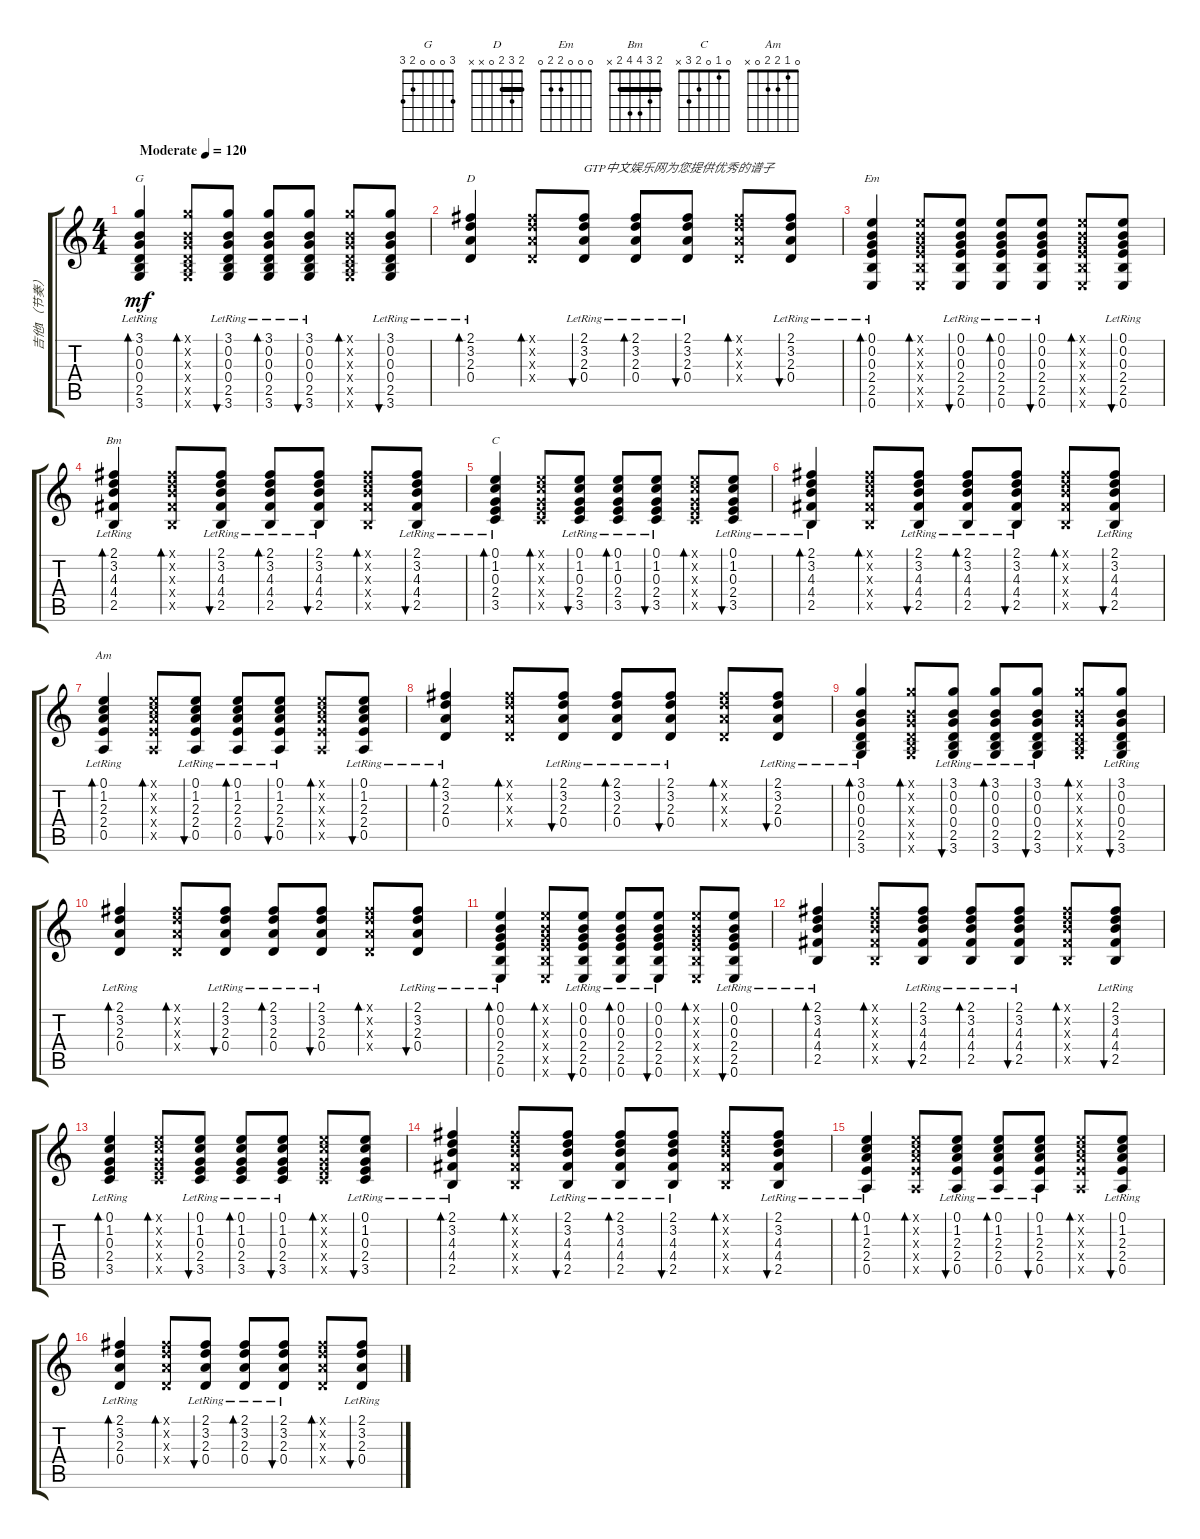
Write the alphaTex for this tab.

\track ("吉他Ⅰ（节奏）" "吉他Ⅰ（节奏）") {instrument acousticguitarsteel}
\staff {score tabs}
\tuning (E4 B3 G3 D3 A2 E2) {hide}
\chord ("G" 3 0 0 0 2 3)
\chord ("D" 2 3 2 0 x x) {barre 2}
\chord ("Em" 0 0 0 2 2 0)
\chord ("Bm" 2 3 4 4 2 x) {barre 2}
\chord ("C" 0 1 0 2 3 x)
\chord ("Am" 0 1 2 2 0 x)
\ts (4 4)
\tempo (120 "Moderate")
\clef g2
\ks c
(3.1{lr} 0.2{lr} 0.3{lr} 0.4{lr} 2.5{lr} 3.6{lr}).4{bd 30 ch "G" dy mf instrument acousticguitarsteel} (3.1{x} 0.2{x} 0.3{x} 0.4{x} 2.5{x} 3.6{x}).8{bd 30} (3.1{lr} 0.2{lr} 0.3{lr} 0.4{lr} 2.5{lr} 3.6{lr}).8{bu 30} (3.1{lr} 0.2{lr} 0.3{lr} 0.4{lr} 2.5{lr} 3.6{lr}).8{bd 30} (3.1{lr} 0.2{lr} 0.3{lr} 0.4{lr} 2.5{lr} 3.6{lr}).8{bu 30} (3.1{x} 0.2{x} 0.3{x} 0.4{x} 2.5{x} 3.6{x}).8{bd 30} (3.1{lr} 0.2{lr} 0.3{lr} 0.4{lr} 2.5{lr} 3.6{lr}).8{bu 30} |
(2.1{lr} 3.2{lr} 2.3{lr} 0.4{lr}).4{bd 30 ch "D"} (2.1{x} 3.2{x} 2.3{x} 0.4{x}).8{bd 30} (2.1{lr} 3.2{lr} 2.3{lr} 0.4{lr}).8{bu 30 txt "GTP中文娱乐网为您提供优秀的谱子"} (2.1{lr} 3.2{lr} 2.3{lr} 0.4{lr}).8{bd 30} (2.1{lr} 3.2{lr} 2.3{lr} 0.4{lr}).8{bu 30} (2.1{x} 3.2{x} 2.3{x} 0.4{x}).8{bd 30} (2.1{lr} 3.2{lr} 2.3{lr} 0.4{lr}).8{bu 30} |
(0.1{lr} 0.2{lr} 0.3{lr} 2.4{lr} 2.5{lr} 0.6{lr}).4{bd 30 ch "Em"} (0.1{x} 0.2{x} 0.3{x} 2.4{x} 2.5{x} 0.6{x}).8{bd 30} (0.1{lr} 0.2{lr} 0.3{lr} 2.4{lr} 2.5{lr} 0.6{lr}).8{bu 30} (0.1{lr} 0.2{lr} 0.3{lr} 2.4{lr} 2.5{lr} 0.6{lr}).8{bd 30} (0.1{lr} 0.2{lr} 0.3{lr} 2.4{lr} 2.5{lr} 0.6{lr}).8{bu 30} (0.1{x} 0.2{x} 0.3{x} 2.4{x} 2.5{x} 0.6{x}).8{bd 30} (0.1{lr} 0.2{lr} 0.3{lr} 2.4{lr} 2.5{lr} 0.6{lr}).8{bu 30} |
(2.1{lr} 3.2{lr} 4.3{lr} 4.4{lr} 2.5{lr}).4{bd 30 ch "Bm"} (2.1{x} 3.2{x} 4.3{x} 4.4{x} 2.5{x}).8{bd 30} (2.1{lr} 3.2{lr} 4.3{lr} 4.4{lr} 2.5{lr}).8{bu 30} (2.1{lr} 3.2{lr} 4.3{lr} 4.4{lr} 2.5{lr}).8{bd 30} (2.1{lr} 3.2{lr} 4.3{lr} 4.4{lr} 2.5{lr}).8{bu 30} (2.1{x} 3.2{x} 4.3{x} 4.4{x} 2.5{x}).8{bd 30} (2.1{lr} 3.2{lr} 4.3{lr} 4.4{lr} 2.5{lr}).8{bu 30} |
(0.1{lr} 1.2{lr} 0.3{lr} 2.4{lr} 3.5{lr}).4{bd 30 ch "C"} (0.1{x} 1.2{x} 0.3{x} 2.4{x} 3.5{x}).8{bd 30} (0.1{lr} 1.2{lr} 0.3{lr} 2.4{lr} 3.5{lr}).8{bu 30} (0.1{lr} 1.2{lr} 0.3{lr} 2.4{lr} 3.5{lr}).8{bd 30} (0.1{lr} 1.2{lr} 0.3{lr} 2.4{lr} 3.5{lr}).8{bu 30} (0.1{x} 1.2{x} 0.3{x} 2.4{x} 3.5{x}).8{bd 30} (0.1{lr} 1.2{lr} 0.3{lr} 2.4{lr} 3.5{lr}).8{bu 30} |
(2.1{lr} 3.2{lr} 4.3{lr} 4.4{lr} 2.5{lr}).4{bd 30} (2.1{x} 3.2{x} 4.3{x} 4.4{x} 2.5{x}).8{bd 30} (2.1{lr} 3.2{lr} 4.3{lr} 4.4{lr} 2.5{lr}).8{bu 30} (2.1{lr} 3.2{lr} 4.3{lr} 4.4{lr} 2.5{lr}).8{bd 30} (2.1{lr} 3.2{lr} 4.3{lr} 4.4{lr} 2.5{lr}).8{bu 30} (2.1{x} 3.2{x} 4.3{x} 4.4{x} 2.5{x}).8{bd 30} (2.1{lr} 3.2{lr} 4.3{lr} 4.4{lr} 2.5{lr}).8{bu 30} |
(0.1{lr} 1.2{lr} 2.3{lr} 2.4{lr} 0.5{lr}).4{bd 30 ch "Am"} (0.1{x} 1.2{x} 2.3{x} 2.4{x} 0.5{x}).8{bd 30} (0.1{lr} 1.2{lr} 2.3{lr} 2.4{lr} 0.5{lr}).8{bu 30} (0.1{lr} 1.2{lr} 2.3{lr} 2.4{lr} 0.5{lr}).8{bd 30} (0.1{lr} 1.2{lr} 2.3{lr} 2.4{lr} 0.5{lr}).8{bu 30} (0.1{x} 1.2{x} 2.3{x} 2.4{x} 0.5{x}).8{bd 30} (0.1{lr} 1.2{lr} 2.3{lr} 2.4{lr} 0.5{lr}).8{bu 30} |
(2.1{lr} 3.2{lr} 2.3{lr} 0.4{lr}).4{bd 30} (2.1{x} 3.2{x} 2.3{x} 0.4{x}).8{bd 30} (2.1{lr} 3.2{lr} 2.3{lr} 0.4{lr}).8{bu 30} (2.1{lr} 3.2{lr} 2.3{lr} 0.4{lr}).8{bd 30} (2.1{lr} 3.2{lr} 2.3{lr} 0.4{lr}).8{bu 30} (2.1{x} 3.2{x} 2.3{x} 0.4{x}).8{bd 30} (2.1{lr} 3.2{lr} 2.3{lr} 0.4{lr}).8{bu 30} |
(3.1{lr} 0.2{lr} 0.3{lr} 0.4{lr} 2.5{lr} 3.6{lr}).4{bd 30} (3.1{x} 0.2{x} 0.3{x} 0.4{x} 2.5{x} 3.6{x}).8{bd 30} (3.1{lr} 0.2{lr} 0.3{lr} 0.4{lr} 2.5{lr} 3.6{lr}).8{bu 30} (3.1{lr} 0.2{lr} 0.3{lr} 0.4{lr} 2.5{lr} 3.6{lr}).8{bd 30} (3.1{lr} 0.2{lr} 0.3{lr} 0.4{lr} 2.5{lr} 3.6{lr}).8{bu 30} (3.1{x} 0.2{x} 0.3{x} 0.4{x} 2.5{x} 3.6{x}).8{bd 30} (3.1{lr} 0.2{lr} 0.3{lr} 0.4{lr} 2.5{lr} 3.6{lr}).8{bu 30} |
(2.1{lr} 3.2{lr} 2.3{lr} 0.4{lr}).4{bd 30} (2.1{x} 3.2{x} 2.3{x} 0.4{x}).8{bd 30} (2.1{lr} 3.2{lr} 2.3{lr} 0.4{lr}).8{bu 30} (2.1{lr} 3.2{lr} 2.3{lr} 0.4{lr}).8{bd 30} (2.1{lr} 3.2{lr} 2.3{lr} 0.4{lr}).8{bu 30} (2.1{x} 3.2{x} 2.3{x} 0.4{x}).8{bd 30} (2.1{lr} 3.2{lr} 2.3{lr} 0.4{lr}).8{bu 30} |
(0.1{lr} 0.2{lr} 0.3{lr} 2.4{lr} 2.5{lr} 0.6{lr}).4{bd 30} (0.1{x} 0.2{x} 0.3{x} 2.4{x} 2.5{x} 0.6{x}).8{bd 30} (0.1{lr} 0.2{lr} 0.3{lr} 2.4{lr} 2.5{lr} 0.6{lr}).8{bu 30} (0.1{lr} 0.2{lr} 0.3{lr} 2.4{lr} 2.5{lr} 0.6{lr}).8{bd 30} (0.1{lr} 0.2{lr} 0.3{lr} 2.4{lr} 2.5{lr} 0.6{lr}).8{bu 30} (0.1{x} 0.2{x} 0.3{x} 2.4{x} 2.5{x} 0.6{x}).8{bd 30} (0.1{lr} 0.2{lr} 0.3{lr} 2.4{lr} 2.5{lr} 0.6{lr}).8{bu 30} |
(2.1{lr} 3.2{lr} 4.3{lr} 4.4{lr} 2.5{lr}).4{bd 30} (2.1{x} 3.2{x} 4.3{x} 4.4{x} 2.5{x}).8{bd 30} (2.1{lr} 3.2{lr} 4.3{lr} 4.4{lr} 2.5{lr}).8{bu 30} (2.1{lr} 3.2{lr} 4.3{lr} 4.4{lr} 2.5{lr}).8{bd 30} (2.1{lr} 3.2{lr} 4.3{lr} 4.4{lr} 2.5{lr}).8{bu 30} (2.1{x} 3.2{x} 4.3{x} 4.4{x} 2.5{x}).8{bd 30} (2.1{lr} 3.2{lr} 4.3{lr} 4.4{lr} 2.5{lr}).8{bu 30} |
(0.1{lr} 1.2{lr} 0.3{lr} 2.4{lr} 3.5{lr}).4{bd 30} (0.1{x} 1.2{x} 0.3{x} 2.4{x} 3.5{x}).8{bd 30} (0.1{lr} 1.2{lr} 0.3{lr} 2.4{lr} 3.5{lr}).8{bu 30} (0.1{lr} 1.2{lr} 0.3{lr} 2.4{lr} 3.5{lr}).8{bd 30} (0.1{lr} 1.2{lr} 0.3{lr} 2.4{lr} 3.5{lr}).8{bu 30} (0.1{x} 1.2{x} 0.3{x} 2.4{x} 3.5{x}).8{bd 30} (0.1{lr} 1.2{lr} 0.3{lr} 2.4{lr} 3.5{lr}).8{bu 30} |
(2.1{lr} 3.2{lr} 4.3{lr} 4.4{lr} 2.5{lr}).4{bd 30} (2.1{x} 3.2{x} 4.3{x} 4.4{x} 2.5{x}).8{bd 30} (2.1{lr} 3.2{lr} 4.3{lr} 4.4{lr} 2.5{lr}).8{bu 30} (2.1{lr} 3.2{lr} 4.3{lr} 4.4{lr} 2.5{lr}).8{bd 30} (2.1{lr} 3.2{lr} 4.3{lr} 4.4{lr} 2.5{lr}).8{bu 30} (2.1{x} 3.2{x} 4.3{x} 4.4{x} 2.5{x}).8{bd 30} (2.1{lr} 3.2{lr} 4.3{lr} 4.4{lr} 2.5{lr}).8{bu 30} |
(0.1{lr} 1.2{lr} 2.3{lr} 2.4{lr} 0.5{lr}).4{bd 30} (0.1{x} 1.2{x} 2.3{x} 2.4{x} 0.5{x}).8{bd 30} (0.1{lr} 1.2{lr} 2.3{lr} 2.4{lr} 0.5{lr}).8{bu 30} (0.1{lr} 1.2{lr} 2.3{lr} 2.4{lr} 0.5{lr}).8{bd 30} (0.1{lr} 1.2{lr} 2.3{lr} 2.4{lr} 0.5{lr}).8{bu 30} (0.1{x} 1.2{x} 2.3{x} 2.4{x} 0.5{x}).8{bd 30} (0.1{lr} 1.2{lr} 2.3{lr} 2.4{lr} 0.5{lr}).8{bu 30} |
(2.1{lr} 3.2{lr} 2.3{lr} 0.4{lr}).4{bd 30} (2.1{x} 3.2{x} 2.3{x} 0.4{x}).8{bd 30} (2.1{lr} 3.2{lr} 2.3{lr} 0.4{lr}).8{bu 30} (2.1{lr} 3.2{lr} 2.3{lr} 0.4{lr}).8{bd 30} (2.1{lr} 3.2{lr} 2.3{lr} 0.4{lr}).8{bu 30} (2.1{x} 3.2{x} 2.3{x} 0.4{x}).8{bd 30} (2.1{lr} 3.2{lr} 2.3{lr} 0.4{lr}).8{bu 30}
